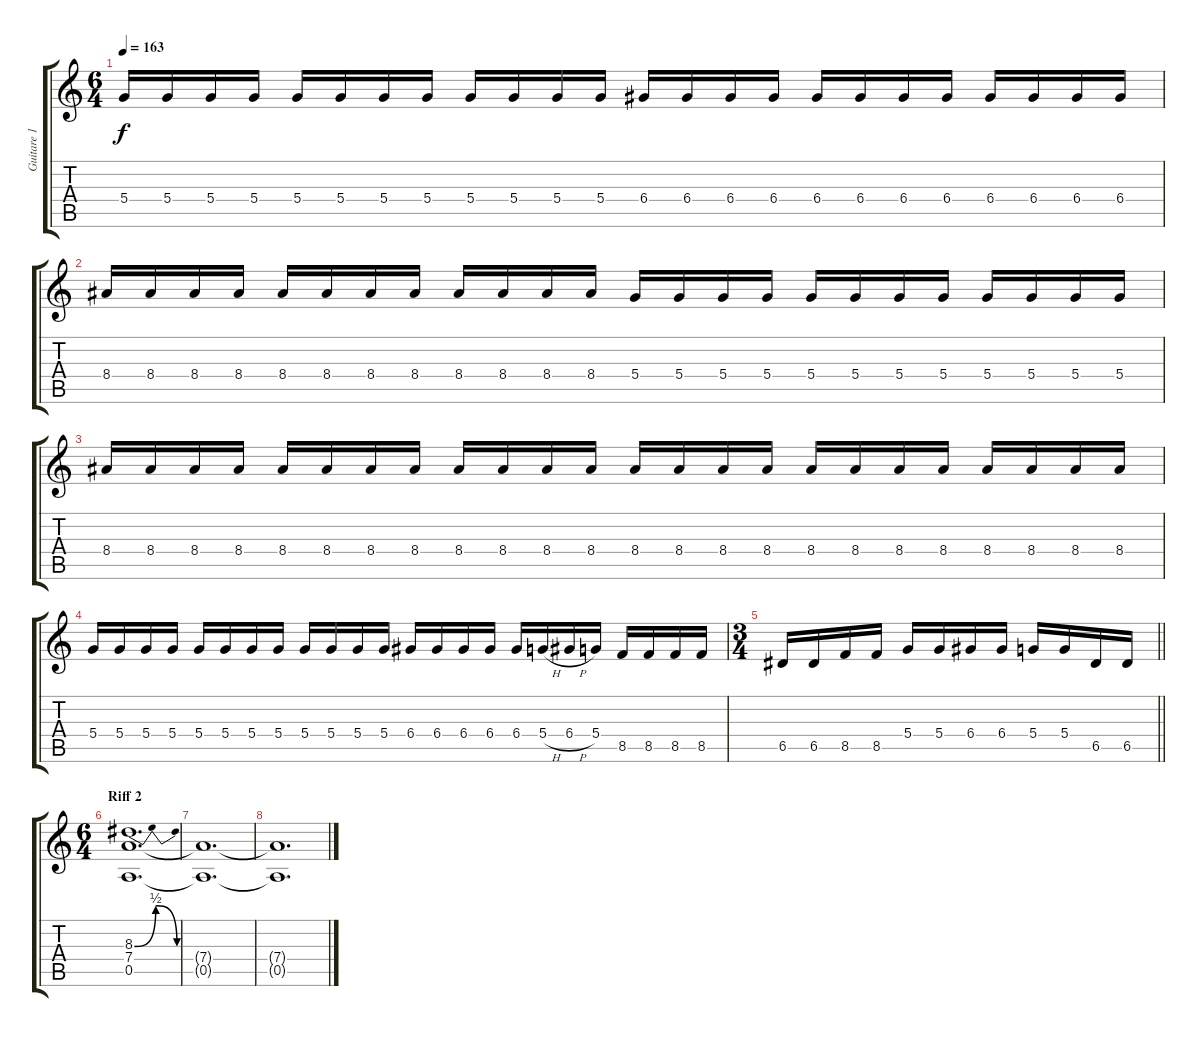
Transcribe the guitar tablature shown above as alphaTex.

\track ("Guitare 1" "Guitare 1") {instrument overdrivenguitar}
\staff {score tabs}
\tuning (E4 B3 G3 D3 A2 E2) {hide}
\ts (6 4)
\tempo 163
\clef g2
\ks c
5.4.16{dy f} 5.4.16 5.4.16 5.4.16 5.4.16 5.4.16 5.4.16 5.4.16 5.4.16 5.4.16 5.4.16 5.4.16 6.4.16 6.4.16 6.4.16 6.4.16 6.4.16 6.4.16 6.4.16 6.4.16 6.4.16 6.4.16 6.4.16 6.4.16 |
8.4.16 8.4.16 8.4.16 8.4.16 8.4.16 8.4.16 8.4.16 8.4.16 8.4.16 8.4.16 8.4.16 8.4.16 5.4.16 5.4.16 5.4.16 5.4.16 5.4.16 5.4.16 5.4.16 5.4.16 5.4.16 5.4.16 5.4.16 5.4.16 |
8.4.16 8.4.16 8.4.16 8.4.16 8.4.16 8.4.16 8.4.16 8.4.16 8.4.16 8.4.16 8.4.16 8.4.16 8.4.16 8.4.16 8.4.16 8.4.16 8.4.16 8.4.16 8.4.16 8.4.16 8.4.16 8.4.16 8.4.16 8.4.16 |
5.4.16 5.4.16 5.4.16 5.4.16 5.4.16 5.4.16 5.4.16 5.4.16 5.4.16 5.4.16 5.4.16 5.4.16 6.4.16 6.4.16 6.4.16 6.4.16 6.4.16 5.4{h}.16 6.4{h}.16 5.4.16 8.5.16 8.5.16 8.5.16 8.5.16 |
\ts (3 4)
\barLineRight lightlight
6.5.16 6.5.16 8.5.16 8.5.16 5.4.16 5.4.16 6.4.16 6.4.16 5.4.16 5.4.16 6.5.16 6.5.16 |
\ts (6 4)
\section ("" "Riff 2")
(8.3{be (bendrelease 0 0 29 2 29 2 60 0)} 7.4 0.5).1{d} |
(7.4{t} 0.5{t}).1{d} |
(7.4{t} 0.5{t}).1{d}
